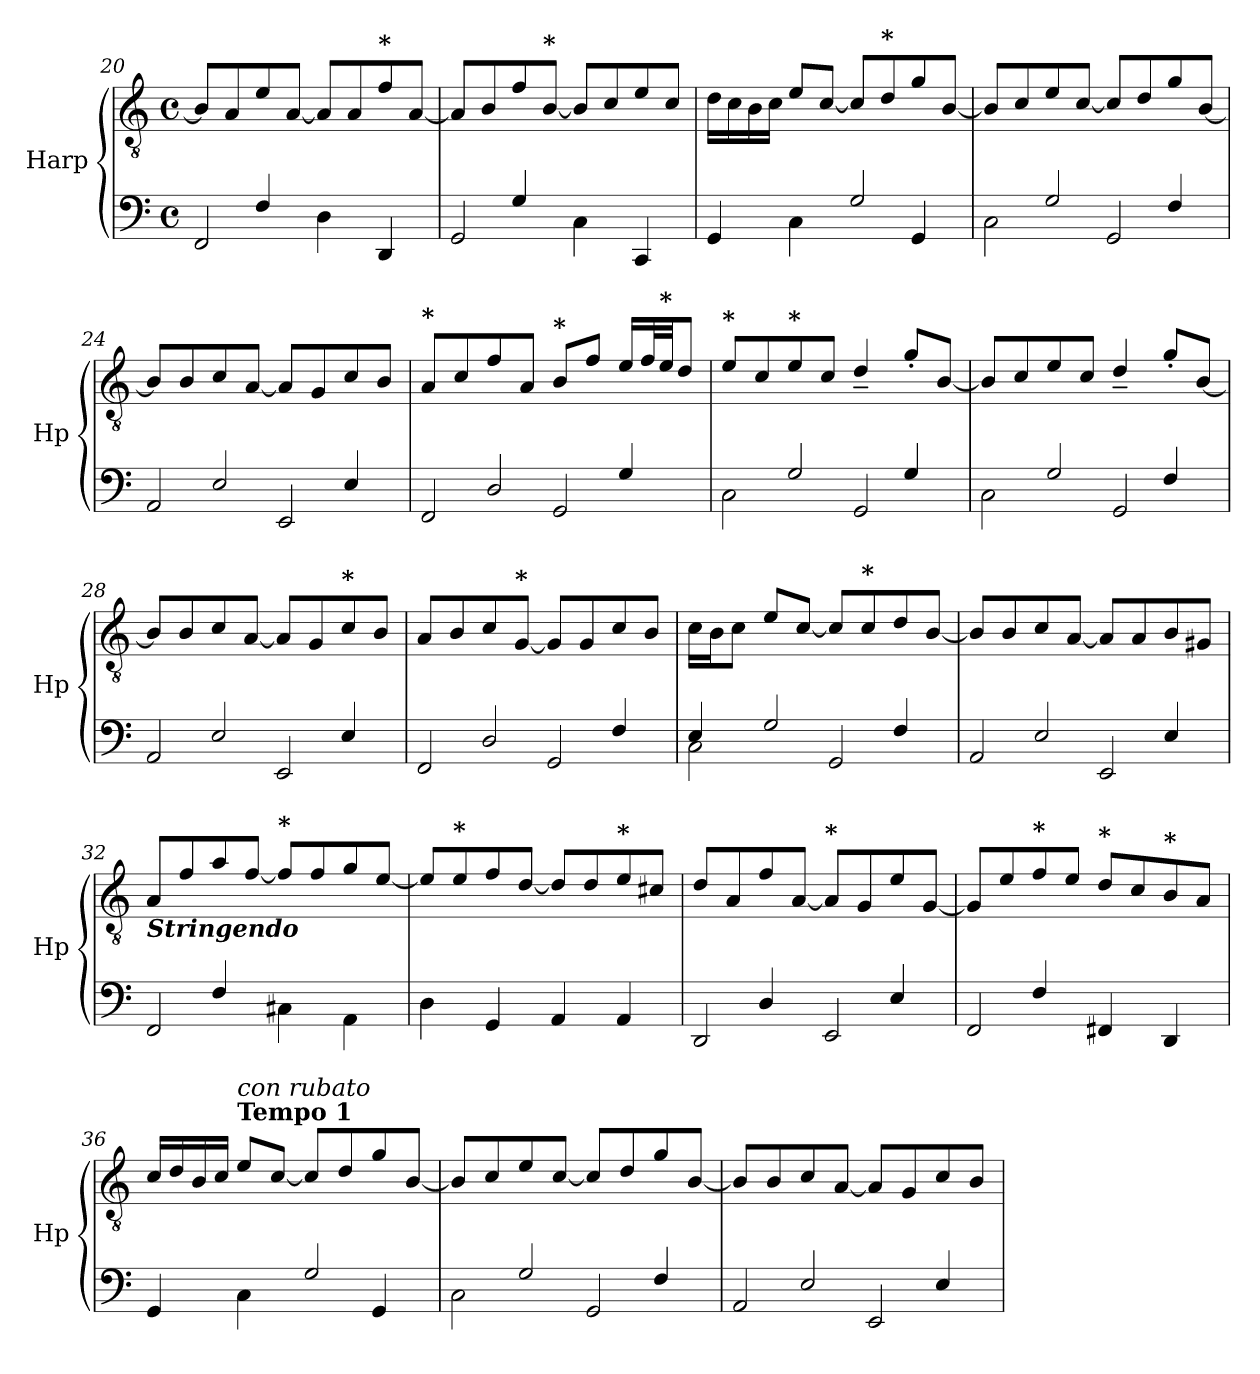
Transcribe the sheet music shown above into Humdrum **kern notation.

**kern	**kern
*part1	*part1
*staff2	*staff1
*I"Harp	*
*I'Hp	*
!!LO:LB:g=z
*clefF4	*clefGv2
*k[]	*k[]
*M4/4	*M4/4
*met(c)	*met(c)
=20	=20
*^	*
4ryy	2FF/	8B-/L]
.	.	8A/
4F/	.	8e/
.	.	[8A/J
4ryy	4D\	8A/L]
.	.	8A/
!	!	!LO:TX:a:B:t=*
4ryy	4DD/	8f/
.	.	[8A/J
=21	=21	=21
4ryy	2GG/	8A/L]
*	*	*MM125
.	.	8B/
4G/	.	8f/
!	!	!LO:TX:a:B:t=*
.	.	[8B/J
4ryy	4C\	8B/L]
.	.	8c/
*	*	*MM100
4ryy	4CC/	8e/
.	.	8c/J
=22	=22	=22
2ryy	4GG/	16d\LL
.	.	16c\
.	.	16B\
.	.	16c\JJ
.	4C\	8e/L
.	.	[8c/J
2G/	4ryy	8c/L]
!	!	!LO:TX:a:B:t=*
.	.	8d/
.	4GG/	8g/
.	.	[8B/J
=23	=23	=23
4ryy	2C\	8B/L]
.	.	8c/
2G/	.	8e/
.	.	[8c/J
.	2GG/	8c/L]
.	.	8d/
4F/	.	8g/
.	.	[8B/J
=24	=24	=24
4ryy	2AA/	8B/L]
.	.	8B/
2E/	.	8c/
.	.	[8A/J
.	2EE/	8A/L]
.	.	8G/
4E/	.	8c/
.	.	8B/J
!!LO:LB:g=z
=25	=25	=25
!	!	!LO:TX:a:B:t=*
4ryy	2FF/	8A/L
.	.	8c/
2D/	.	8f/
.	.	8A/J
!	!	!LO:TX:a:B:t=*
.	2GG/	8B/L
.	.	8f/J
4G/	.	16e/LL
.	.	32f/L
!	!	!LO:TX:a:B:t=*
.	.	32e/JJ
.	.	8d/J
=26	=26	=26
!	!	!LO:TX:a:B:t=*
4ryy	2C\	8e/L
.	.	8c/
!	!	!LO:TX:a:B:t=*
2G/	.	8e/
.	.	8c/J
.	2GG/	4d~/
4G/	.	8g'/L
.	.	[8B/J
=27	=27	=27
4ryy	2C\	8B/L]
.	.	8c/
2G/	.	8e/
.	.	8c/J
.	2GG/	4d~/
4F/	.	8g'/L
.	.	[8B/J
=28	=28	=28
4ryy	2AA/	8B/L]
.	.	8B/
2E/	.	8c/
.	.	[8A/J
.	2EE/	8A/L]
.	.	8G/
!	!	!LO:TX:a:B:t=*
4E/	.	8c/
.	.	8B/J
=29	=29	=29
4ryy	2FF/	8A/L
.	.	8B/
2D/	.	8c/
!	!	!LO:TX:a:B:t=*
.	.	[8G/J
.	2GG/	8G/L]
.	.	8G/
4F/	.	8c/
.	.	8B/J
!!LO:PB:g=z
=30	=30	=30
4E/	2C\	16c\LL
.	.	16B\J
.	.	8c\J
2G/	.	8e/L
.	.	[8c/J
.	2GG/	8c/L]
!	!	!LO:TX:a:B:t=*
.	.	8c/
4F/	.	8d/
.	.	[8B/J
=31	=31	=31
4ryy	2AA/	8B/L]
.	.	8B/
2E/	.	8c/
.	.	[8A/J
.	2EE/	8A/L]
.	.	8A/
4E/	.	8B/
.	.	8G#X/J
=32	=32	=32
!	!	!LO:TX:b:Bi:t=Stringendo
4ryy	2FF/	8A/L
.	.	8f/
4F/	.	8a/
.	.	[8f/J
!	!	!LO:TX:a:B:t=*
4ryy	4C#X\	8f/L]
.	.	8f/
4ryy	4AA\	8g/
.	.	[8e/J
=33	=33	=33
4ryy	4D\	8e/L]
!	!	!LO:TX:a:B:t=*
.	.	8e/
4ryy	4GG/	8f/
.	.	[8d/J
4ryy	4AA/	8d/L]
.	.	8d/
!	!	!LO:TX:a:B:t=*
4ryy	4AA/	8e/
.	.	8c#X/J
!!LO:LB:g=z
=34	=34	=34
4ryy	2DD/	8d/L
.	.	8A/
4D/	.	8f/
.	.	[8A/J
!	!	!LO:TX:a:B:t=*
4ryy	2EE/	8A/L]
.	.	8G/
4E/	.	8e/
.	.	[8G/J
=35	=35	=35
4ryy	2FF/	8G/L]
.	.	8e/
!	!	!LO:TX:a:B:t=*
4F/	.	8f/
.	.	8e/J
!	!	!LO:TX:a:B:t=*
2ryy	4FF#X/	8d/L
.	.	8c/
!	!	!LO:TX:a:B:t=*
.	4DD/	8B/
.	.	8A/J
=36	=36	=36
2ryy	4GG/	16c/LL
.	.	16d/
.	.	16B/
.	.	16c/JJ
!	!	!LO:TX:a:B:t=Tempo 1
!	!	!LO:TX:a:i:t=con rubato
.	4C\	8e/L
.	.	[8c/J
2G/	4rFyy	8c/L]
.	.	8d/
.	4GG/	8g/
.	.	[8B/J
=37	=37	=37
4ryy	2C\	8B/L]
.	.	8c/
2G/	.	8e/
.	.	[8c/J
.	2GG/	8c/L]
.	.	8d/
4F/	.	8g/
.	.	[8B/J
=38	=38	=38
4ryy	2AA/	8B/L]
.	.	8B/
2E/	.	8c/
.	.	[8A/J
.	2EE/	8A/L]
.	.	8G/
4E/	.	8c/
.	.	8B/J
*v	*v	*
=	=
*-	*-
